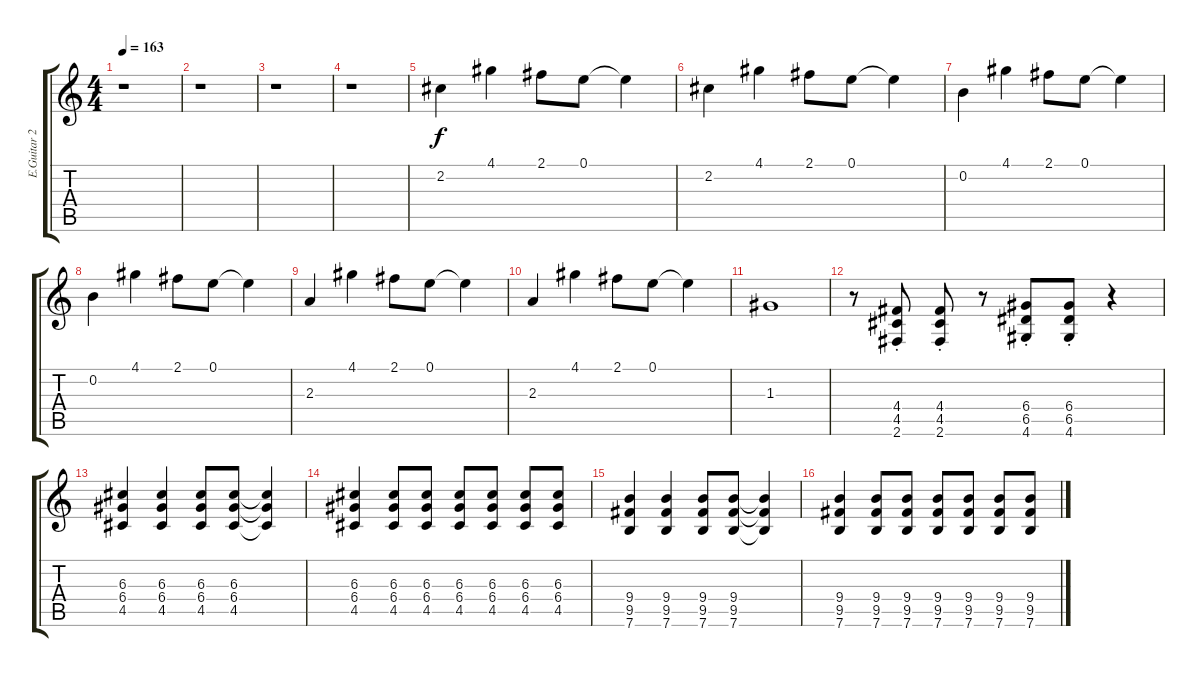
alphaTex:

\track ("E.Guitar 2" "E.Guitar 2") {instrument distortionguitar}
\staff {score tabs}
\tuning (E4 B3 G3 D3 A2 E2) {hide}
\ts (4 4)
\tempo 163
\clef g2
\ks c
r.1{dy f} |
r.1 |
r.1 |
r.1 |
2.2.4{volume 11 balance 8 instrument electricguitarclean} 4.1.4 2.1.8 0.1.8 0.1{t}.4 |
2.2.4 4.1.4 2.1.8 0.1.8 0.1{t}.4 |
0.2.4 4.1.4 2.1.8 0.1.8 0.1{t}.4 |
0.2.4 4.1.4 2.1.8 0.1.8 0.1{t}.4 |
2.3.4 4.1.4 2.1.8 0.1.8 0.1{t}.4 |
2.3.4 4.1.4 2.1.8 0.1.8 0.1{t}.4 |
1.3.1 |
r.8 (4.4{st} 4.5{st} 2.6{st}).8{volume 11 balance 8 instrument distortionguitar} (4.4{st} 4.5{st} 2.6{st}).8 r.8 (6.4{st} 6.5{st} 4.6{st}).8 (6.4{st} 6.5{st} 4.6{st}).8 r.4 |
(6.3 6.4 4.5).4 (6.3 6.4 4.5).4 (6.3 6.4 4.5).8 (6.3 6.4 4.5).8 (6.3{t} 6.4{t} 4.5{t}).4 |
(6.3 6.4 4.5).4 (6.3 6.4 4.5).8 (6.3 6.4 4.5).8 (6.3 6.4 4.5).8 (6.3 6.4 4.5).8 (6.3 6.4 4.5).8 (6.3 6.4 4.5).8 |
(9.4 9.5 7.6).4 (9.4 9.5 7.6).4 (9.4 9.5 7.6).8 (9.4 9.5 7.6).8 (9.4{t} 9.5{t} 7.6{t}).4 |
(9.4 9.5 7.6).4 (9.4 9.5 7.6).8 (9.4 9.5 7.6).8 (9.4 9.5 7.6).8 (9.4 9.5 7.6).8 (9.4 9.5 7.6).8 (9.4 9.5 7.6).8
